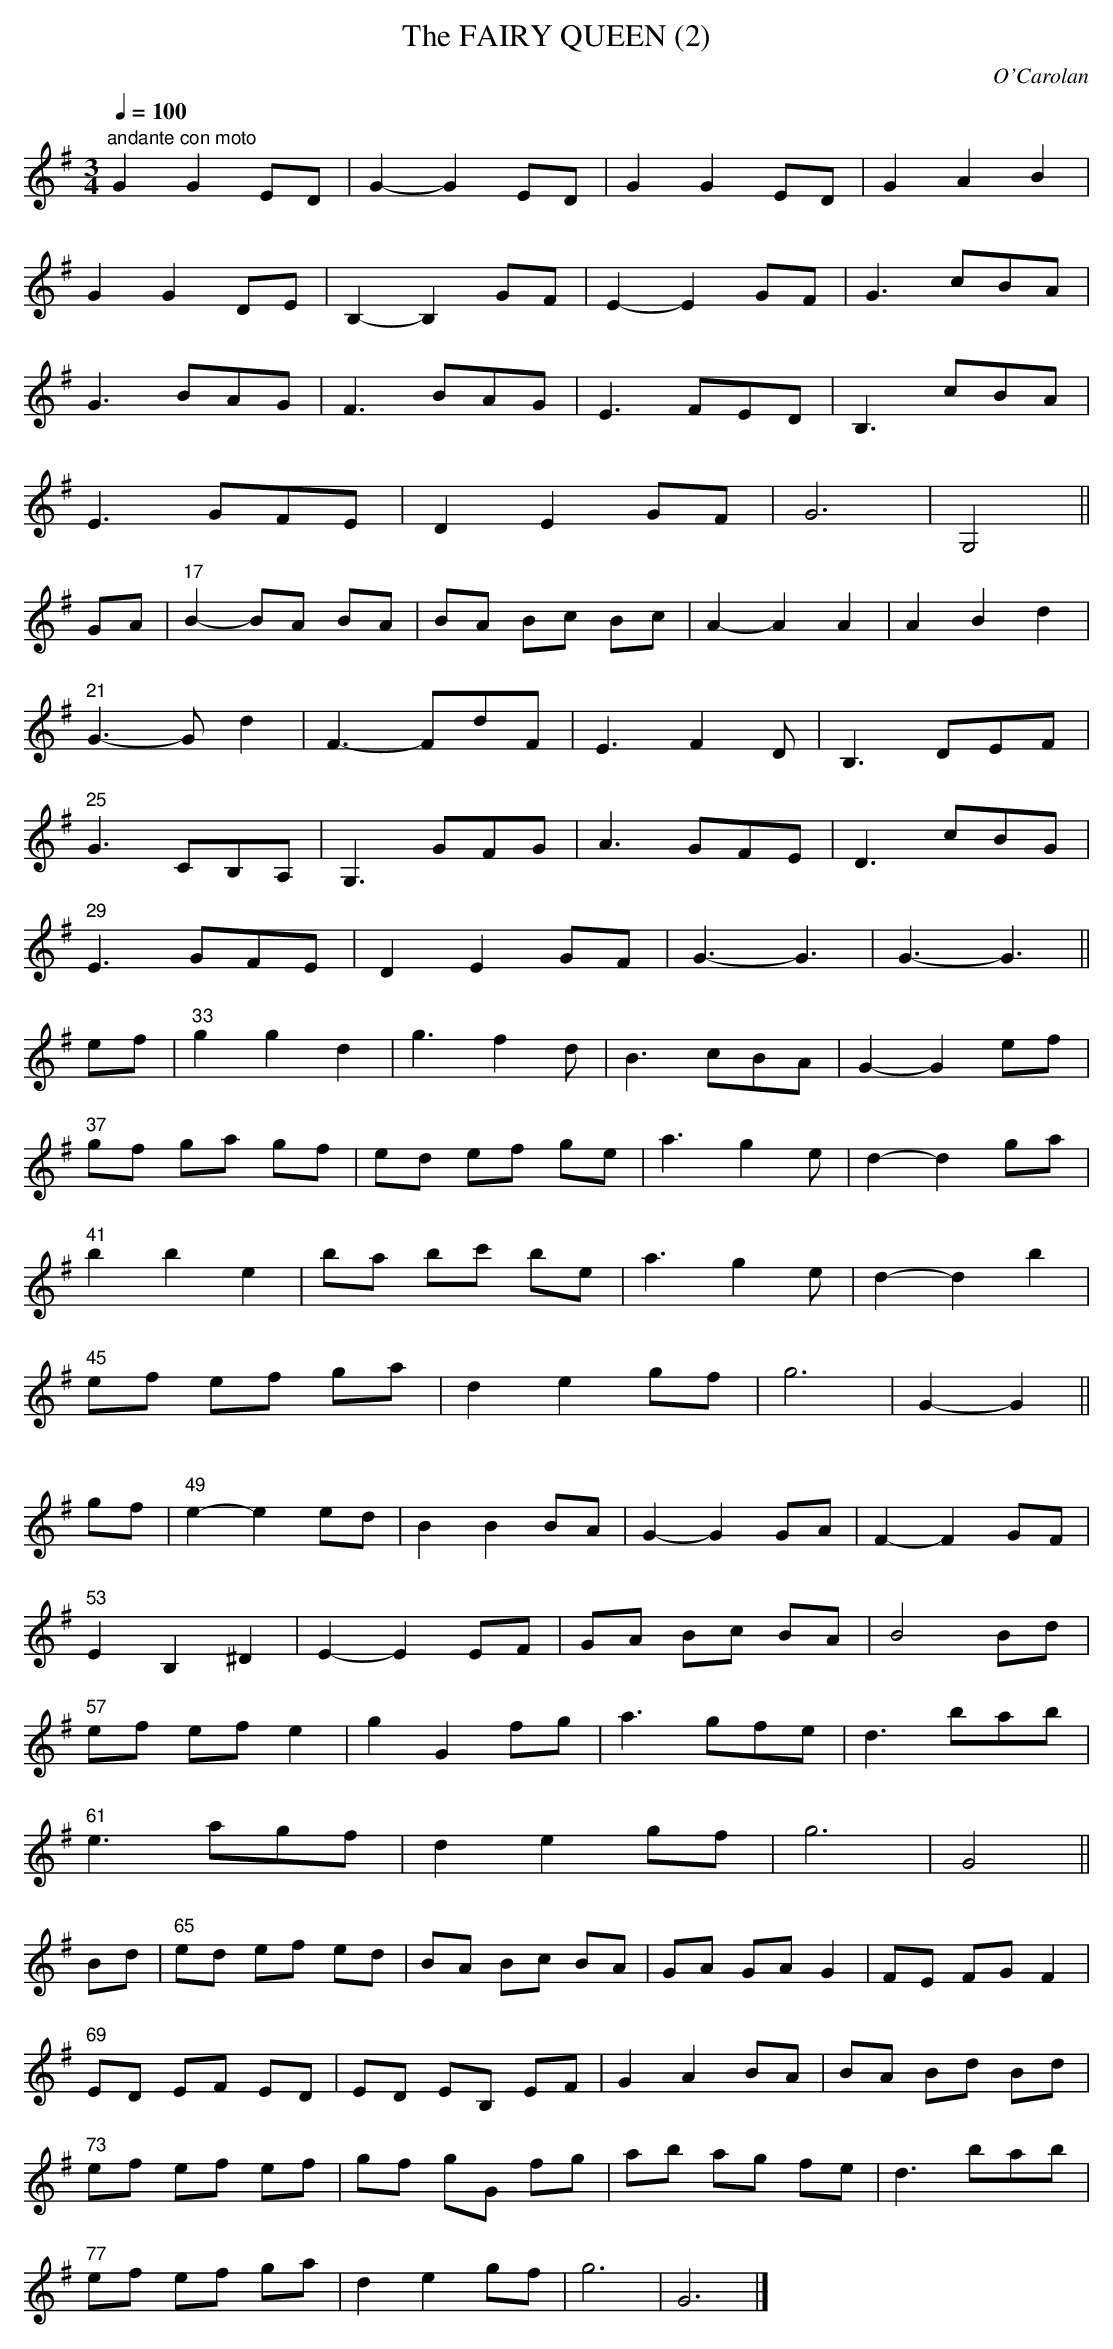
X:1
T:The FAIRY QUEEN (2)
C:O'Carolan
Q:1/4=100
M:3/4
L:1/8
K:G
"andante con moto"
G2 G2 ED|G2-G2 ED|G2 G2 ED|G2 A2 B2|
G2 G2 DE|B,2-B,2 GF|E2-E2 GF|G3 cBA|
G3 BAG|F3 BAG|E3 FED|B,3 cBA|
E3 GFE|D2 E2 GF|G6|G,4||
GA|"17"B2-BA BA|BA Bc Bc|A2-A2 A2|A2 B2 d2|
"21"G3- Gd2|F3- FdF|E3 F2D|B,3 DEF|
"25"G3 CB,A,|G,3 GFG|A3 GFE|D3 cBG|
"29"E3 GFE|D2 E2 GF|G3-G3|G3-G3||
ef|"33"g2 g2 d2|g3 f2d|B3 cBA|G2-G2 ef|
"37"gf ga gf|ed ef ge|a3 g2e|d2-d2 ga|
"41"b2 b2 e2|ba bc' be|a3 g2e|d2-d2 b2|
"45"ef ef ga|d2 e2 gf|g6|G2-G2||
gf|"49"e2-e2 ed|B2 B2 BA|G2-G2 GA|F2-F2 GF|
"53"E2 B,2 ^D2|E2-E2 EF|GA Bc BA|B4 Bd|
"57"ef ef e2|g2 G2 fg|a3 gfe|d3 bab|
"61"e3 agf|d2 e2 gf|g6|G4||
Bd|"65"ed ef ed|BA Bc BA|GA GA G2|FE FG F2|
"69"ED EF ED|ED EB, EF|G2 A2 BA|BA Bd Bd|
"73"ef ef ef|gf gG fg|ab ag fe|d3 bab|
"77"ef ef ga|d2 e2 gf|g6|G6|]
